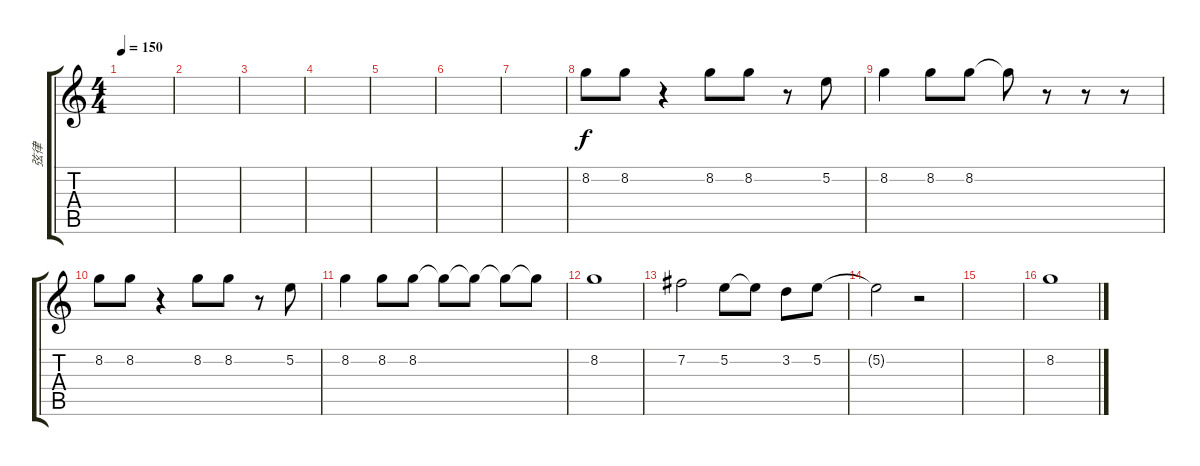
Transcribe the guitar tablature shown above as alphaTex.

\track ("弦律" "弦律") {instrument distortionguitar}
\staff {score tabs}
\tuning (E4 B3 G3 D3 A2 E2) {hide}
\ts (4 4)
\tempo 150
\clef g2
\ks c
|
|
|
|
|
|
|
8.2.8 8.2.8 r.4 8.2.8 8.2.8 r.8 5.2.8 |
8.2.4 8.2.8 8.2.8 8.2{t}.8 r.8 r.8 r.8 |
8.2.8 8.2.8 r.4 8.2.8 8.2.8 r.8 5.2.8 |
8.2.4 8.2.8 8.2.8 8.2{t}.8 8.2{t}.8 8.2{t}.8 8.2{t}.8 |
8.2.1 |
7.2.2 5.2.8 5.2{t}.8 3.2.8 5.2.8 |
5.2{t}.2 r.2 |
|
8.2.1
